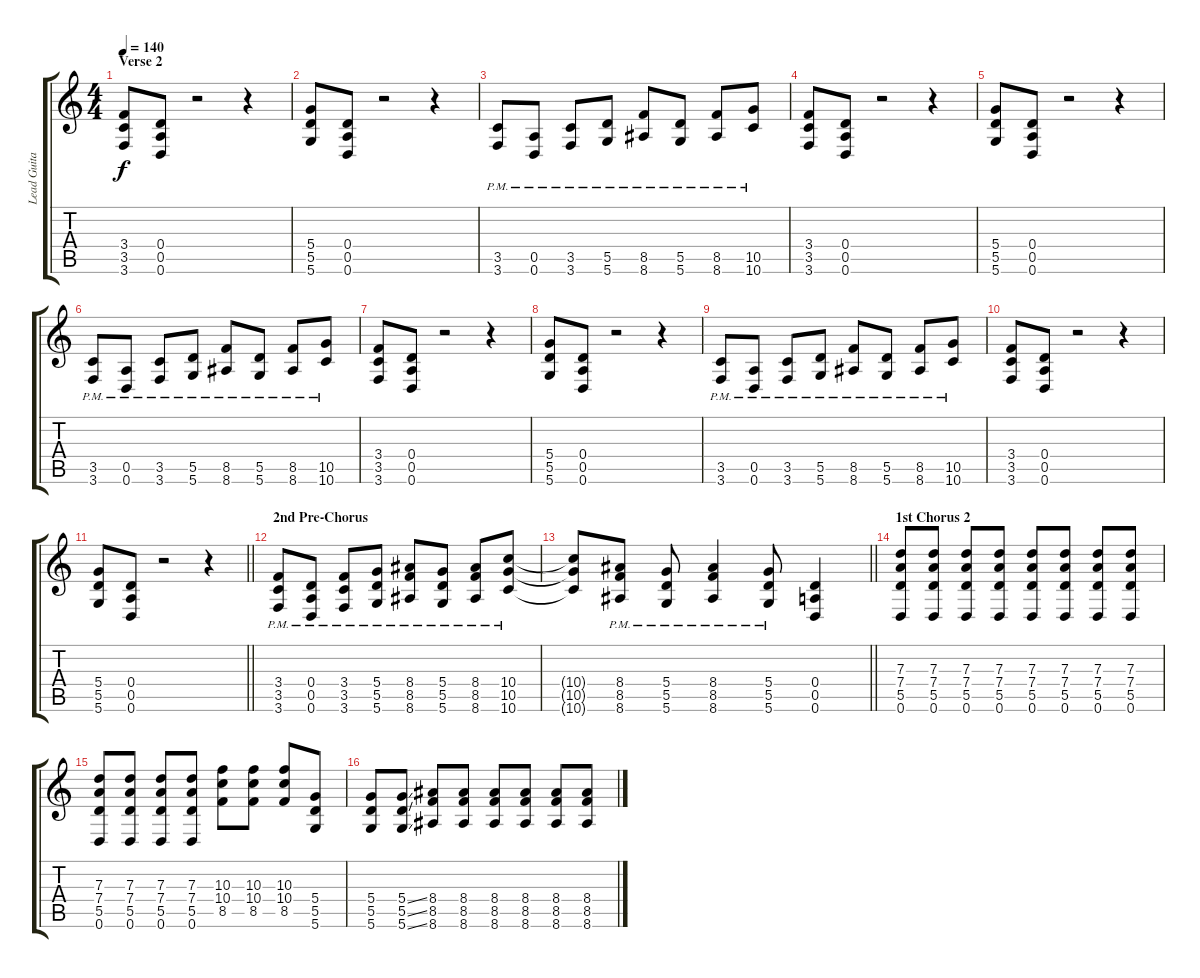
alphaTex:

\track ("Lead Guitar" "Lead Guita") {instrument distortionguitar}
\staff {score tabs}
\tuning (E4 B3 G3 D3 A2 D2) {hide}
\ts (4 4)
\section ("" "Verse 2")
\tempo 140
\clef g2
\ks c
(3.4 3.5 3.6).8{dy f} (0.4 0.5 0.6).8 r.2 r.4 |
(5.4 5.5 5.6).8 (0.4 0.5 0.6).8 r.2 r.4 |
(3.5{pm} 3.6{pm}).8 (0.5{pm} 0.6{pm}).8 (3.5{pm} 3.6{pm}).8 (5.5{pm} 5.6{pm}).8 (8.5{pm} 8.6{pm}).8 (5.5{pm} 5.6{pm}).8 (8.5{pm} 8.6{pm}).8 (10.5{pm} 10.6{pm}).8 |
(3.4 3.5 3.6).8 (0.4 0.5 0.6).8 r.2 r.4 |
(5.4 5.5 5.6).8 (0.4 0.5 0.6).8 r.2 r.4 |
(3.5{pm} 3.6{pm}).8 (0.5{pm} 0.6{pm}).8 (3.5{pm} 3.6{pm}).8 (5.5{pm} 5.6{pm}).8 (8.5{pm} 8.6{pm}).8 (5.5{pm} 5.6{pm}).8 (8.5{pm} 8.6{pm}).8 (10.5{pm} 10.6{pm}).8 |
(3.4 3.5 3.6).8 (0.4 0.5 0.6).8 r.2 r.4 |
(5.4 5.5 5.6).8 (0.4 0.5 0.6).8 r.2 r.4 |
(3.5{pm} 3.6{pm}).8 (0.5{pm} 0.6{pm}).8 (3.5{pm} 3.6{pm}).8 (5.5{pm} 5.6{pm}).8 (8.5{pm} 8.6{pm}).8 (5.5{pm} 5.6{pm}).8 (8.5{pm} 8.6{pm}).8 (10.5{pm} 10.6{pm}).8 |
(3.4 3.5 3.6).8 (0.4 0.5 0.6).8 r.2 r.4 |
\barLineRight lightlight
(5.4 5.5 5.6).8 (0.4 0.5 0.6).8 r.2 r.4 |
\section ("" "2nd Pre-Chorus")
(3.4{pm} 3.5{pm} 3.6{pm}).8 (0.4{pm} 0.5{pm} 0.6{pm}).8 (3.4{pm} 3.5{pm} 3.6{pm}).8 (5.4{pm} 5.5{pm} 5.6{pm}).8 (8.4{pm} 8.5{pm} 8.6{pm}).8 (5.4{pm} 5.5{pm} 5.6{pm}).8 (8.4{pm} 8.5{pm} 8.6{pm}).8 (10.4{pm} 10.5{pm} 10.6{pm}).8 |
\barLineRight lightlight
(10.4{t} 10.5{t} 10.6{t}).8 (8.4{pm} 8.5{pm} 8.6{pm}).8 (5.4{pm} 5.5{pm} 5.6{pm}).8 (8.4{pm} 8.5{pm} 8.6{pm}).4 (5.4{pm} 5.5{pm} 5.6{pm}).8 (0.4 0.5 0.6).4 |
\section ("" "1st Chorus 2")
(7.3 7.4 5.5 0.6).8 (7.3 7.4 5.5 0.6).8 (7.3 7.4 5.5 0.6).8 (7.3 7.4 5.5 0.6).8 (7.3 7.4 5.5 0.6).8 (7.3 7.4 5.5 0.6).8 (7.3 7.4 5.5 0.6).8 (7.3 7.4 5.5 0.6).8 |
(7.3 7.4 5.5 0.6).8 (7.3 7.4 5.5 0.6).8 (7.3 7.4 5.5 0.6).8 (7.3 7.4 5.5 0.6).8 (10.3 10.4 8.5).8 (10.3 10.4 8.5).8 (10.3 10.4 8.5).8 (5.4 5.5 5.6).8 |
(5.4 5.5 5.6).8 (5.4{ss} 5.5{ss} 5.6{ss}).8 (8.4 8.5 8.6).8 (8.4 8.5 8.6).8 (8.4 8.5 8.6).8 (8.4 8.5 8.6).8 (8.4 8.5 8.6).8 (8.4 8.5 8.6).8
